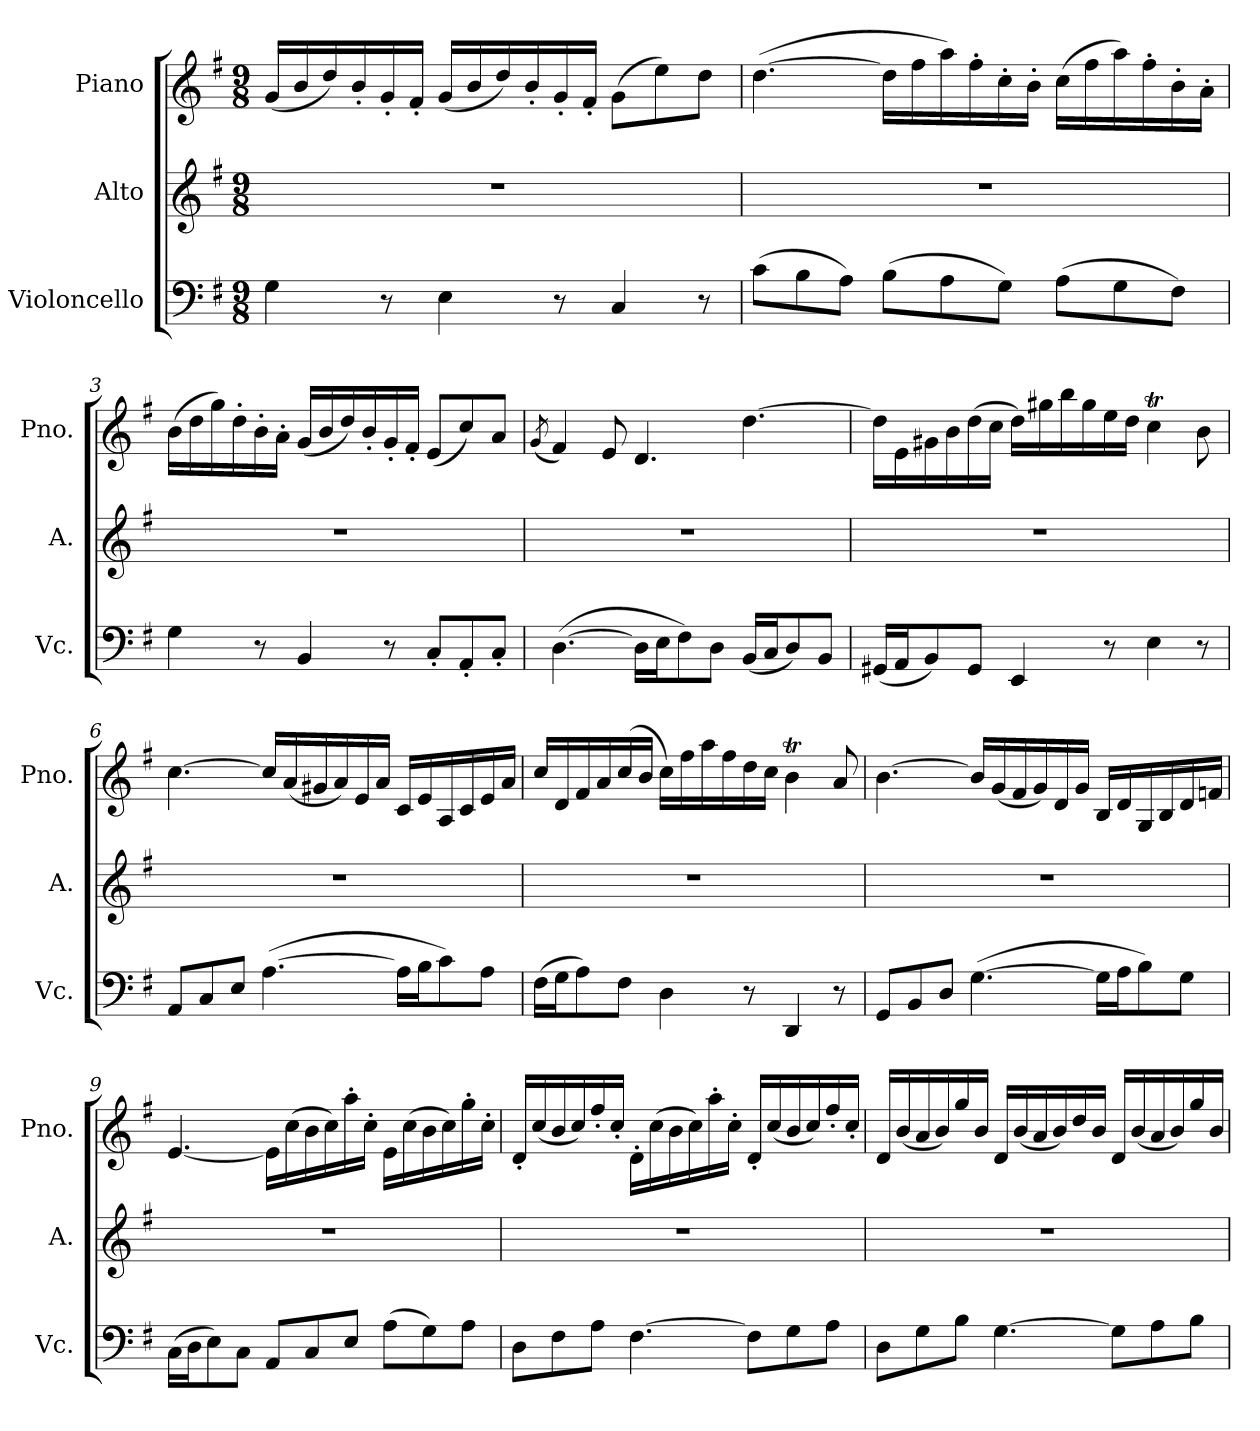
**kern	**kern	**kern
*part3	*part2	*part1
*staff3	*staff2	*staff1
*I"Violoncello	*I"Alto	*I"Piano
*I'Vc.	*I'A.	*I'Pno.
*clefF4	*clefG2	*clefG2
*k[f#]	*k[f#]	*k[f#]
*M9/8	*M9/8	*M9/8
*MM102	*MM102	*MM102
=1	=1	=1
4G\	8%9r	(16g/LL
.	.	16b/
.	.	16dd/)
.	.	16b'/
8r	.	16g'/
.	.	16f#'/JJ
4E\	.	(16g/LL
.	.	16b/
.	.	16dd/)
.	.	16b'/
8r	.	16g'/
.	.	16f#'/JJ
4C/	.	(8g\L
.	.	8ee\)
8r	.	8dd\J
=2	=2	=2
(8c\L	8%9r	([4.dd\
8B\	.	.
8A\J)	.	.
(8B\L	.	16dd\LL]
.	.	16ff#\
8A\	.	16aa\)
.	.	16ff#'\
8G\J)	.	16cc'\
.	.	16b'\JJ
(8A\L	.	(16cc\LL
.	.	16ff#\
8G\	.	16aa\)
.	.	16ff#'\
8F#\J)	.	16b'\
.	.	16a'\JJ
=3	=3	=3
4G\	8%9r	(16b\LL
.	.	16dd\
.	.	16gg\)
.	.	16dd'\
8r	.	16b'\
.	.	16a'\JJ
4BB/	.	(16g/LL
.	.	16b/
.	.	16dd/)
.	.	16b'/
8r	.	16g'/
.	.	16f#'/JJ
8C'/L	.	(8e/L
8AA'/	.	8cc/)
8C'/J	.	8a/J
=4	=4	=4
.	.	(8qg/
([4.D\	8%9r	4f#/)
.	.	8e/
16D\LL]	.	4.d/
16E\J	.	.
8F#\)	.	.
8D\J	.	.
(16BB/LL	.	[4.dd\
16C/J	.	.
8D/)	.	.
8BB/J	.	.
=5	=5	=5
(16GG#X/LL	8%9r	16dd\LL]
16AA/J	.	16e\
8BB/)	.	16g#X\
.	.	16b\
8GG#/J	.	(16dd\
.	.	16cc\JJ
4EE/	.	16dd\LL)
.	.	16gg#X\
.	.	16bb\
.	.	16gg#\
8r	.	16ee\
.	.	16dd\JJ
4E\	.	4ccT\
8r	.	8b\
=6	=6	=6
8AA/L	8%9r	[4.cc\
8C/	.	.
8E/J	.	.
([4.A\	.	16cc/LL]
.	.	(16a/
.	.	16g#X/
.	.	16a/)
.	.	16e/
.	.	16a/JJ
16A\LL]	.	16c/LL
16B\J	.	16e/
8c\)	.	16A/
.	.	16c/
8A\J	.	16e/
.	.	16a/JJ
=7	=7	=7
(16F#\LL	8%9r	16cc/LL
16G\J	.	16d/
8A\)	.	16f#/
.	.	16a/
8F#\J	.	(16cc/
.	.	16b/JJ
4D\	.	16cc\LL)
.	.	16ff#\
.	.	16aa\
.	.	16ff#\
8r	.	16dd\
.	.	16cc\JJ
4DD/	.	4bt\
8r	.	8a/
=8	=8	=8
8GG/L	8%9r	[4.b\
8BB/	.	.
8D/J	.	.
([4.G\	.	16b/LL]
.	.	(16g/
.	.	16f#/
.	.	16g/)
.	.	16d/
.	.	16g/JJ
16G\LL]	.	16B/LL
16A\J	.	16d/
8B\)	.	16G/
.	.	16B/
8G\J	.	16d/
.	.	16fn/JJ
=9	=9	=9
(16C\LL	8%9r	[4.e/
16D\J	.	.
8E\)	.	.
8C\J	.	.
8AA/L	.	16e\LL]
.	.	(16cc\
8C/	.	16b\
.	.	16cc\)
8E/J	.	16aa'\
.	.	16cc'\JJ
(8A\L	.	16e\LL
.	.	(16cc\
8G\)	.	16b\
.	.	16cc\)
8A\J	.	16gg'\
.	.	16cc'\JJ
=10	=10	=10
8D\L	8%9r	16d'/LL
.	.	(16cc/
8F#\	.	16b/
.	.	16cc/)
8A\J	.	16ff#'/
.	.	16cc'/JJ
[4.F#\	.	16d'\LL
.	.	(16cc\
.	.	16b\
.	.	16cc\)
.	.	16aa'\
.	.	16cc'\JJ
8F#\L]	.	16d'/LL
.	.	(16cc/
8G\	.	16b/
.	.	16cc/)
8A\J	.	16ff#'/
.	.	16cc'/JJ
=11	=11	=11
8D\L	8%9r	16d/LL
.	.	(16b/
8G\	.	16a/
.	.	16b/)
8B\J	.	16gg/
.	.	16b/JJ
[4.G\	.	16d/LL
.	.	(16b/
.	.	16a/
.	.	16b/)
.	.	16dd/
.	.	16b/JJ
8G\L]	.	16d/LL
.	.	(16b/
8A\	.	16a/
.	.	16b/)
8B\J	.	16gg/
.	.	16b/JJ
=	=	=
*-	*-	*-
